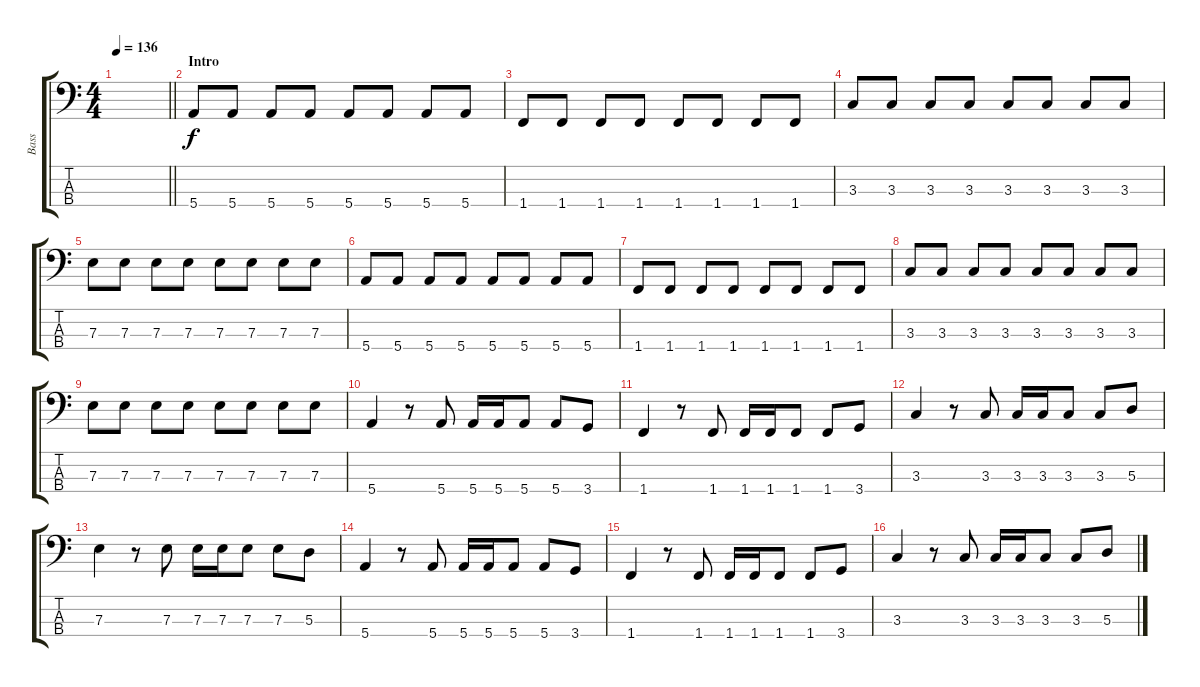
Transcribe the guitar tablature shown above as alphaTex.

\track ("Bass" "Bass") {instrument electricbassfinger}
\staff {score tabs}
\tuning (G2 D2 A1 E1) {hide}
\ts (4 4)
\tempo 136
\clef f4
\barLineRight lightlight
\ks c
|
\section ("" "Intro")
5.4.8 5.4.8 5.4.8 5.4.8 5.4.8 5.4.8 5.4.8 5.4.8 |
1.4.8 1.4.8 1.4.8 1.4.8 1.4.8 1.4.8 1.4.8 1.4.8 |
3.3.8 3.3.8 3.3.8 3.3.8 3.3.8 3.3.8 3.3.8 3.3.8 |
7.3.8 7.3.8 7.3.8 7.3.8 7.3.8 7.3.8 7.3.8 7.3.8 |
5.4.8 5.4.8 5.4.8 5.4.8 5.4.8 5.4.8 5.4.8 5.4.8 |
1.4.8 1.4.8 1.4.8 1.4.8 1.4.8 1.4.8 1.4.8 1.4.8 |
3.3.8 3.3.8 3.3.8 3.3.8 3.3.8 3.3.8 3.3.8 3.3.8 |
7.3.8 7.3.8 7.3.8 7.3.8 7.3.8 7.3.8 7.3.8 7.3.8 |
5.4.4 r.8 5.4.8 5.4.16 5.4.16 5.4.8 5.4.8 3.4.8 |
1.4.4 r.8 1.4.8 1.4.16 1.4.16 1.4.8 1.4.8 3.4.8 |
3.3.4 r.8 3.3.8 3.3.16 3.3.16 3.3.8 3.3.8 5.3.8 |
7.3.4 r.8 7.3.8 7.3.16 7.3.16 7.3.8 7.3.8 5.3.8 |
5.4.4 r.8 5.4.8 5.4.16 5.4.16 5.4.8 5.4.8 3.4.8 |
1.4.4 r.8 1.4.8 1.4.16 1.4.16 1.4.8 1.4.8 3.4.8 |
3.3.4 r.8 3.3.8 3.3.16 3.3.16 3.3.8 3.3.8 5.3.8
